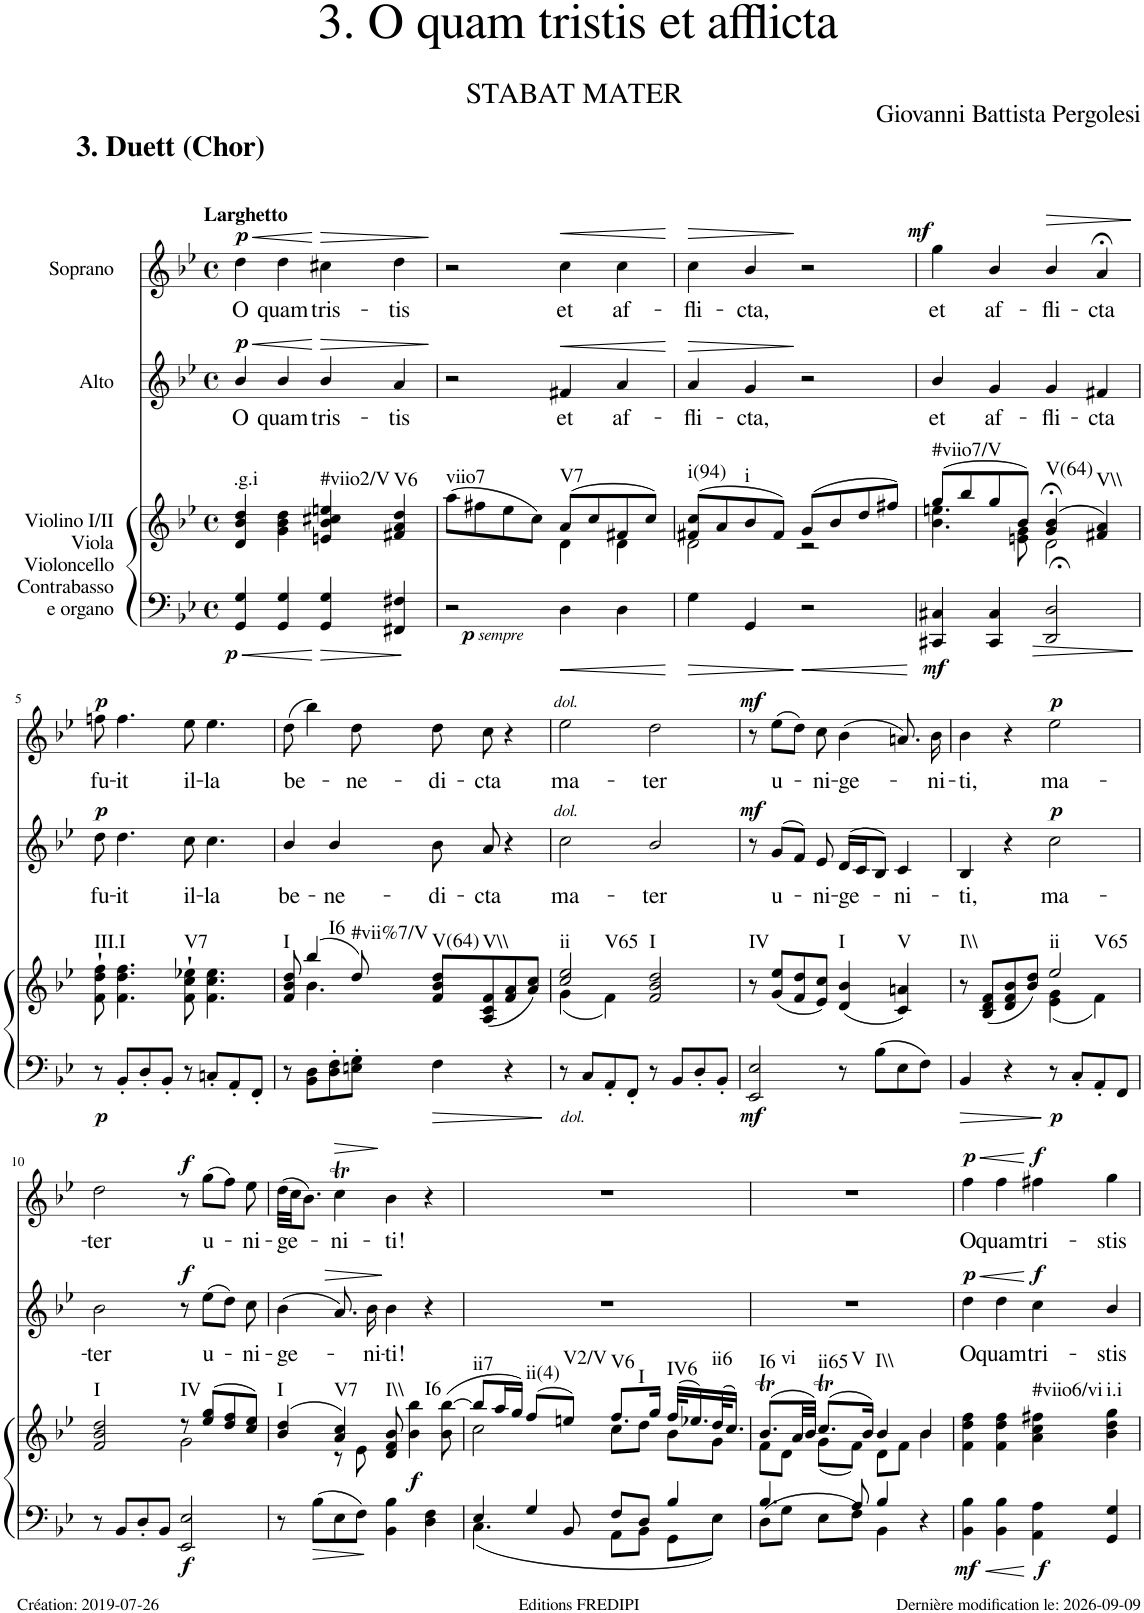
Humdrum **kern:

**kern	**kern	**dynam	**harte	**kern	**text	**dynam	**kern	**text	**dynam
*part3	*part3	*part3	*part3	*part2	*part2	*part2	*part1	*part1	*part1
*staff4	*staff3	*staff3/4	*	*staff2	*staff2	*staff2	*staff1	*staff1	*staff1
*I"Violino I/II Viola Violoncello Contrabasso e organo	*	*	*	*I"Alto	*	*	*I"Soprano	*	*
*clefF4	*clefG2	*	*	*clefG2	*	*	*clefG2	*	*
*k[b-e-]	*k[b-e-]	*	*	*k[b-e-]	*	*	*k[b-e-]	*	*
*M4/4	*M4/4	*	*	*M4/4	*	*	*M4/4	*	*
*met(c)	*met(c)	*	*	*met(c)	*	*	*met(c)	*	*
=1	=1	=1	=1	=1	=1	=1	=1	=1	=1
!	!	!	!	!	!	!	!LO:TX:a:B:t=Larghetto	!	!
!	!	!LO:DY:b=2	!	!	!LO:LY:b	!LO:HP:b	!	!LO:LY:b	!LO:HP:b
!	!	!	!LO:H:kt=.g.i	!	!	!LO:DY:n=1:a	!	!	!LO:DY:n=1:a
4GG/ 4G/	4d/ 4b-/ 4dd/	p	N	4b-/	O	< p	4dd\	O	< p
!	!	!	!	!	!LO:LY:b	!	!	!LO:LY:b	!
4GG/ 4G/	4g\ 4b-\ 4dd\	.	.	4b-/	quam	.	4dd\	quam	.
!	!	!	!LO:H:kt=#viio2/V	!	!LO:LY:b	!LO:HP:n=1:b	!	!LO:LY:b	!LO:HP:n=1:b
4GG/ 4G/	4en/ 4b-/ 4cc#X/ 4een/	.	N	4b-/	tris-	[ >	4cc#X\	tris-	[ >
!	!	!	!LO:H:kt=V6	!	!LO:LY:b	!	!	!LO:LY:b	!
4FF#X/ 4F#X/	4f#X/ 4a/ 4dd/	.	N	4a/	-tis	.	4dd\	-tis	.
.	.	.	.	.	.	]	.	.	]
=2	=2	=2	=2	=2	=2	=2	=2	=2	=2
*	*^	*	*	*	*	*	*	*	*
!	!	!	!	!LO:H:kt=viio7	!	!	!	!	!	!
2r	(>8aa\L	2ryy	.	N	2r	.	.	2r	.	.
!	!	!	!LO:DY:b	!	!	!	!	!	!	!
!	!	!	!LO:DY:n=1:b	!	!	!	!	!	!	!
.	8ff#X\	.	p other-dynamics	.	.	.	.	.	.	.
.	8ee-\	.	.	.	.	.	.	.	.	.
.	8cc\J)	.	.	.	.	.	.	.	.	.
!	!	!	!	!LO:H:kt=V7	!	!LO:LY:b	!LO:HP:b	!	!LO:LY:b	!LO:HP:b
4D\	(>8a/L	4d\	.	N	4f#X/	et	<	4cc\	et	<
.	8cc/	.	.	.	.	.	.	.	.	.
!	!	!	!	!	!	!LO:LY:b	!	!	!LO:LY:b	!
4D\	8f#X/	4d\	.	.	4a/	af-	.	4cc\	af-	.
.	8cc/J)	.	.	.	.	.	.	.	.	.
*	*v	*v	*	*	*	*	*	*	*	*
.	.	.	.	.	.	[	.	.	[
=3	=3	=3	=3	=3	=3	=3	=3	=3	=3
*	*^	*	*	*	*	*	*	*	*
!	!	!	!	!LO:H:kt=i(94)	!	!LO:LY:b	!LO:HP:b	!	!LO:LY:b	!LO:HP:b
4G\	(8f#X/ 8cc/L	2d\	.	N	4a/	-fli-	>	4cc\	-fli-	>
.	8a/	.	.	.	.	.	.	.	.	.
!	!	!	!	!LO:H:kt=i	!	!LO:LY:b	!	!	!LO:LY:b	!
4GG/	8b-/	.	.	N	4g/	-cta,	.	4b-/	-cta,	.
.	8f#/J)	.	.	.	.	.	.	.	.	.
2r	(>8g/L	2r	.	.	2r	.	]	2r	.	]
.	8b-/	.	.	.	.	.	.	.	.	.
.	8dd/	.	.	.	.	.	.	.	.	.
.	8ff#X/J)	.	.	.	.	.	.	.	.	.
=4	=4	=4	=4	=4	=4	=4	=4	=4	=4	=4
!	!	!	!LO:DY:b=2	!LO:H:kt=#viio7/V	!	!LO:LY:b	!	!	!LO:LY:b	!LO:DY:a
4CC#X/ 4C#X/	(>8gg/L	4.b-\ 4.een\	mf	N	4b-/	et	.	4gg\	et	mf
.	8bb-/	.	.	.	.	.	.	.	.	.
!	!	!	!	!	!	!LO:LY:b	!	!	!LO:LY:b	!
4CC#/ 4C#/	8gg/	.	.	.	4g/	af-	.	4b-/	af-	.
.	8b-/J)	8en\ 8g\	.	.	.	.	.	.	.	.
!	!	!	!	!LO:H:kt=V(64)	!	!LO:LY:b	!	!	!LO:LY:b	!LO:HP:b
2DD/;< 2D/;<	(4g/;< 4b-/;<	2d\	.	N	4g/	-fli-	.	4b-/	-fli-	>
!	!	!	!	!LO:H:kt=V\\	!	!LO:LY:b	!	!	!LO:LY:b	!
.	4f#X/ 4a/)	.	.	N	4f#X/	-cta	.	4a;</	-cta	.
*	*v	*v	*	*	*	*	*	*	*	*
.	.	.	.	.	.	.	.	.	]
!!LO:LB:g=z
=5	=5	=5	=5	=5	=5	=5	=5	=5	=5
!	!	!LO:DY:b=2	!LO:H:kt=III.I	!	!LO:LY:b	!LO:DY:a	!	!LO:LY:b	!LO:DY:a
8r	8f\` 8dd\` 8ff\`	p	N	8dd\	fu-	p	8ffn\	fu-	p
!	!	!	!	!	!LO:LY:b	!	!	!LO:LY:b	!
8BB-'/L	4.f\ 4.dd\ 4.ff\	.	.	4.dd\	-it	.	4.ff\	-it	.
8D'/	.	.	.	.	.	.	.	.	.
8BB-'/J	.	.	.	.	.	.	.	.	.
!	!	!	!LO:H:kt=V7	!	!LO:LY:b	!	!	!LO:LY:b	!
8r	8f\` 8cc\` 8ee-X\`	.	N	8cc\	il-	.	8ee-\	il-	.
!	!	!	!	!	!LO:LY:b	!	!	!LO:LY:b	!
8Cn'/L	4.f\ 4.cc\ 4.ee-\	.	.	4.cc\	-la	.	4.ee-\	-la	.
8AA'/	.	.	.	.	.	.	.	.	.
8FF'/J	.	.	.	.	.	.	.	.	.
=6	=6	=6	=6	=6	=6	=6	=6	=6	=6
*	*^	*	*	*	*	*	*	*	*
!	!	!	!	!LO:H:kt=I	!	!LO:LY:b	!	!	!LO:LY:b	!
8r	8f/ 8b-/ 8dd/	8ryy	.	N	4b-/	be-	.	(>8dd\	be-	.
!	!	!	!	!LO:H:kt=I6	!	!	!	!	!	!
8BB-\ 8D\L	(>4bb-/	4.b-\	.	N	.	.	.	4bb-\)	.	.
!	!	!	!	!	!	!LO:LY:b	!	!	!	!
8D\' 8F\'	.	.	.	.	4b-/	-ne-	.	.	.	.
!	!	!	!	!LO:H:kt=#vii%7/V	!	!	!	!	!LO:LY:b	!
8En\' 8G\'J	8dd/)	.	.	N	.	.	.	8dd\	-ne-	.
!	!	!	!	!LO:H:kt=V(64)	!	!LO:LY:b	!	!	!LO:LY:b	!
4F\	8f/ 8b-/ 8dd/L	2ryy	.	N	8b-\	-di-	.	8dd\	-di-	.
!	!	!	!	!LO:H:kt=V\\	!	!LO:LY:b	!	!	!LO:LY:b	!
.	(<8A/ 8c/ 8f/	.	.	N	8a/	-cta	.	8cc\	-cta	.
4r	8f/ 8a/	.	.	.	4r	.	.	4r	.	.
.	8a/ 8cc/J)	.	.	.	.	.	.	.	.	.
=7	=7	=7	=7	=7	=7	=7	=7	=7	=7	=7
!	!	!	!LO:DY:b=2	!LO:H:n=1:kt=ii	!	!LO:LY:b	!LO:DY:a	!	!LO:LY:b	!LO:DY:a
!	!	!	!	!LO:H:n=2:kt=V65	!	!	!	!	!	!
8r	2cc/ 2ee-/	(4g\	other-dynamics	N N	2cc\	ma-	other-dynamics	2ee-\	ma-	other-dynamics
8C/L	.	.	.	.	.	.	.	.	.	.
8AA'/	.	4f\)	.	.	.	.	.	.	.	.
8FF'/J	.	.	.	.	.	.	.	.	.	.
!	!	!	!	!LO:H:kt=I	!	!LO:LY:b	!	!	!LO:LY:b	!
8r	2f/ 2b-/ 2dd/	2ryy	.	N	2b-/	-ter	.	2dd\	-ter	.
8BB-/L	.	.	.	.	.	.	.	.	.	.
8D'/	.	.	.	.	.	.	.	.	.	.
8BB-'/J	.	.	.	.	.	.	.	.	.	.
*	*v	*v	*	*	*	*	*	*	*	*
=8	=8	=8	=8	=8	=8	=8	=8	=8	=8
!	!	!LO:DY:b=2	!LO:H:kt=IV	!	!	!LO:DY:a	!	!	!LO:DY:a
2EE-/ 2E-/	8r	mf	N	8r	.	mf	8r	.	mf
!	!	!	!	!	!LO:LY:b	!	!	!LO:LY:b	!
.	(<8g/ 8ee-/L	.	.	(>8g/L	u-	.	(>8ee-\L	u-	.
.	8f/ 8dd/	.	.	8f/J)	.	.	8dd\J)	.	.
!	!	!	!	!	!LO:LY:b	!	!	!LO:LY:b	!
.	8e-/ 8cc/J)	.	.	8e-/	-ni-	.	8cc\	-ni-	.
!	!	!	!LO:H:kt=I	!	!LO:LY:b	!	!	!LO:LY:b	!
8r	(<4d/ 4b-/	.	N	(>16d/LL	-ge-	.	(>4b-\	-ge-	.
.	.	.	.	16c/J	.	.	.	.	.
8B-\L	.	.	.	8B-/J)	.	.	.	.	.
!	!	!	!LO:H:kt=V	!	!LO:LY:b	!	!	!	!
8E-\	4c/ 4an/)	.	N	4c/	-ni-	.	8.an/)	.	.
8F\J	.	.	.	.	.	.	.	.	.
!	!	!	!	!	!	!	!	!LO:LY:b	!
.	.	.	.	.	.	.	16b-\	-ni-	.
=9	=9	=9	=9	=9	=9	=9	=9	=9	=9
*	*^	*	*	*	*	*	*	*	*
!	!	!	!	!LO:H:kt=I\\	!	!LO:LY:b	!	!	!LO:LY:b	!
4BB-/	8r	2ryy	.	N	4B-/	-ti,	.	4b-\	-ti,	.
.	(<8B-/ 8d/ 8f/L	.	.	.	.	.	.	.	.	.
4r	8d/ 8f/ 8b-/	.	.	.	4r	.	.	4r	.	.
.	8b-/ 8dd/J)	.	.	.	.	.	.	.	.	.
!	!	!	!LO:DY:b=2	!LO:H:n=1:kt=ii	!	!LO:LY:b	!LO:DY:a	!	!LO:LY:b	!LO:DY:a
!	!	!	!	!LO:H:n=2:kt=V65	!	!	!	!	!	!
8r	2ee-/	(<4e-\ 4g\	p	N N	2cc\	ma-	p	2ee-\	ma-	p
8C'/L	.	.	.	.	.	.	.	.	.	.
8AA'/	.	4f\)	.	.	.	.	.	.	.	.
8FF/J	.	.	.	.	.	.	.	.	.	.
!!LO:LB:g=z
=10	=10	=10	=10	=10	=10	=10	=10	=10	=10	=10
!	!	!	!	!LO:H:kt=I	!	!LO:LY:b	!	!	!LO:LY:b	!
8r	2f/ 2b-/ 2dd/	2ryy	.	N	2b-\	-ter	.	2dd\	-ter	.
8BB-/L	.	.	.	.	.	.	.	.	.	.
8D'/	.	.	.	.	.	.	.	.	.	.
8BB-/J	.	.	.	.	.	.	.	.	.	.
!	!	!	!LO:DY:b=2	!LO:H:kt=IV	!	!	!LO:DY:a	!	!	!LO:DY:a
2EE-/ 2E-/	8r	2g\	f	N	8r	.	f	8r	.	f
!	!	!	!	!	!	!LO:LY:b	!	!	!LO:LY:b	!
.	(>8ee-/ 8gg/L	.	.	.	(>8ee-\L	u-	.	(>8gg\L	u-	.
.	8dd/ 8ff/	.	.	.	8dd\J)	.	.	8ff\J)	.	.
!	!	!	!	!	!	!LO:LY:b	!	!	!LO:LY:b	!
.	8cc/ 8ee-/J)	.	.	.	8cc\	-ni-	.	8ee-\	-ni-	.
=11	=11	=11	=11	=11	=11	=11	=11	=11	=11	=11
!	!	!	!	!LO:H:kt=I	!	!LO:LY:b	!	!	!LO:LY:b	!
8r	(>4b-/ 4dd/	4ryy	.	N	(>4b-\	-ge-	.	(>32dd\LLL	-ge-	.
.	.	.	.	.	.	.	.	32cc\JJ	.	.
.	.	.	.	.	.	.	.	8.b-\J)	.	.
8B-\L	.	.	.	.	.	.	.	.	.	.
!	!	!	!	!LO:H:kt=V7	!	!	!LO:HP:b	!	!LO:LY:b	!LO:HP:b
8E-\	4a/ 4cc/)	8r	.	N	8.a/)	.	>	4ccT\	-ni-	>
8F\J	.	8e-\	.	.	.	.	.	.	.	.
!	!	!	!	!	!	!LO:LY:b	!	!	!	!
.	.	.	.	.	16b-\	-ni-	.	.	.	.
!	!	!	!	!LO:H:kt=I\\	!	!LO:LY:b	!	!	!LO:LY:b	!
4BB-\ 4B-\	8d/ 8f/ 8b-/	2ryy	.	N	4b-\	-ti!	]	4b-\	-ti!	]
!	!	!	!LO:DY:b	!LO:H:kt=I6	!	!	!	!	!	!
.	4b-\ 4bb-\	.	f	N	.	.	.	.	.	.
4D\ 4F\	.	.	.	.	4r	.	.	4r	.	.
.	(>8b-\ [>8bb-\	.	.	.	.	.	.	.	.	.
=12	=12	=12	=12	=12	=12	=12	=12	=12	=12	=12
*^	*	*	*	*	*	*	*	*	*	*
!	!	!	!	!	!LO:H:kt=ii7	!	!	!	!	!	!
4E-/	4.C\	8bb-/L]	2cc\	.	N	1r	.	.	1r	.	.
.	.	16aa/L	.	.	.	.	.	.	.	.	.
.	.	16gg/JJ)	.	.	.	.	.	.	.	.	.
!	!	!	!	!	!LO:H:kt=ii(4)	!	!	!	!	!	!
4G/	.	(>8ff/L	.	.	N	.	.	.	.	.	.
!	!	!	!	!	!LO:H:kt=V2/V	!	!	!	!	!	!
.	8BB-/	8een/J)	.	.	N	.	.	.	.	.	.
!	!	!	!	!	!LO:H:kt=V6	!	!	!	!	!	!
8F/L	8AA\L	8cc\L	8.ff/L	.	N	.	.	.	.	.	.
!	!	!	!	!	!LO:H:kt=I	!	!	!	!	!	!
8D/J	8BB-\J	8dd\J	.	.	N	.	.	.	.	.	.
.	.	.	16gg/Jk	.	.	.	.	.	.	.	.
!	!	!	!	!	!LO:H:kt=IV6	!	!	!	!	!	!
4B-/	8GG\L	(>32ff/KLL	8b-\L	.	N	.	.	.	.	.	.
.	.	16.ee-X/)	.	.	.	.	.	.	.	.	.
!	!	!	!	!	!LO:H:kt=ii6	!	!	!	!	!	!
.	8E-\J	(>32dd/K	8g\J	.	N	.	.	.	.	.	.
.	.	16.cc/JJ)	.	.	.	.	.	.	.	.	.
=13	=13	=13	=13	=13	=13	=13	=13	=13	=13	=13	=13
!	!	!	!	!	!LO:H:n=1:kt=I6	!	!	!	!	!	!
!	!	!	!	!	!LO:H:n=2:kt=vi	!	!	!	!	!	!
8D\L	4.B-/	(8.b-T/L	8f\L	.	N N	1r	.	.	1r	.	.
8G\J	.	.	8d\J	.	.	.	.	.	.	.	.
.	.	32a/LL	.	.	.	.	.	.	.	.	.
.	.	32b-/JJJ)	.	.	.	.	.	.	.	.	.
!	!	!	!	!	!LO:H:n=1:kt=ii65	!	!	!	!	!	!
!	!	!	!	!	!LO:H:n=2:kt=V	!	!	!	!	!	!
8E-\L	.	(8.ccT/L	(8g\L	.	N N	.	.	.	.	.	.
8F\J	8A/	.	8f\J)	.	.	.	.	.	.	.	.
.	.	16b-/Jk)	.	.	.	.	.	.	.	.	.
!	!	!	!	!	!LO:H:kt=I\\	!	!	!	!	!	!
4BB-\	4B-/	4b-/	8d\L	.	N	.	.	.	.	.	.
.	.	.	8f\J	.	.	.	.	.	.	.	.
4r	4ryy	4b-/	4b-\	.	.	.	.	.	.	.	.
=14	=14	=14	=14	=14	=14	=14	=14	=14	=14	=14	=14
!	!	!	!	!LO:DY:b=2	!	!	!LO:LY:b	!LO:HP:b	!	!LO:LY:b	!LO:HP:b
!	!	!	!	!	!	!	!	!LO:DY:n=1:a	!	!	!LO:DY:n=1:a
*v	*v	*	*	*	*	*	*	*	*	*	*
*	*v	*v	*	*	*	*	*	*	*	*
4BB-\ 4B-\	4f\ 4dd\ 4ff\	mf	.	4dd\	O	< p	4ff\	O	< p
!	!	!	!	!	!LO:LY:b	!	!	!LO:LY:b	!
4BB-\ 4B-\	4f\ 4dd\ 4ff\	.	.	4dd\	quam	.	4ff\	quam	.
!	!	!LO:DY:b=2	!LO:H:kt=#viio6/vi	!	!LO:LY:b	!LO:DY:n=2:a	!	!LO:LY:b	!LO:DY:n=2:a
4AA\ 4A\	4a\ 4cc\ 4ff#X\	f	N	4cc\	tri-	[ f	4ff#X\	tri-	[ f
!	!	!	!LO:H:kt=i.i	!	!LO:LY:b	!	!	!LO:LY:b	!
4GG/ 4G/	4b-\ 4dd\ 4gg\	.	N	4b-/	-stis	.	4gg\	-stis	.
=	=	=	=	=	=	=	=	=	=
*-	*-	*-	*-	*-	*-	*-	*-	*-	*-
